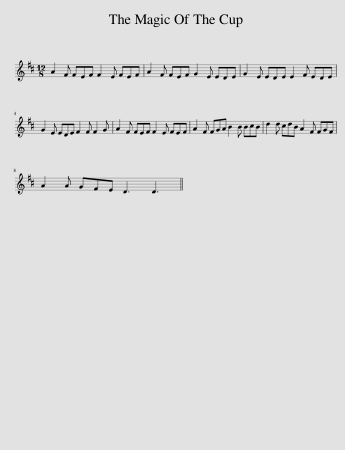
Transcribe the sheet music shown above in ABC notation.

X:1
L:1/8
M:12/8
I:linebreak $
K:D
V:1 treble
V:1
 A2 F FEF F2 E FEF | A2 F FEF G2 E EDE | G2 E EDE E2 F EDE |$ G2 E EDE F2 F F2 G | A2 F FEF F2 E FEF | %5
 A2 F FGA B2 B BcB | d2 d cdB A2 F FGF |$ A2 A GFE D3 D3 || %8
